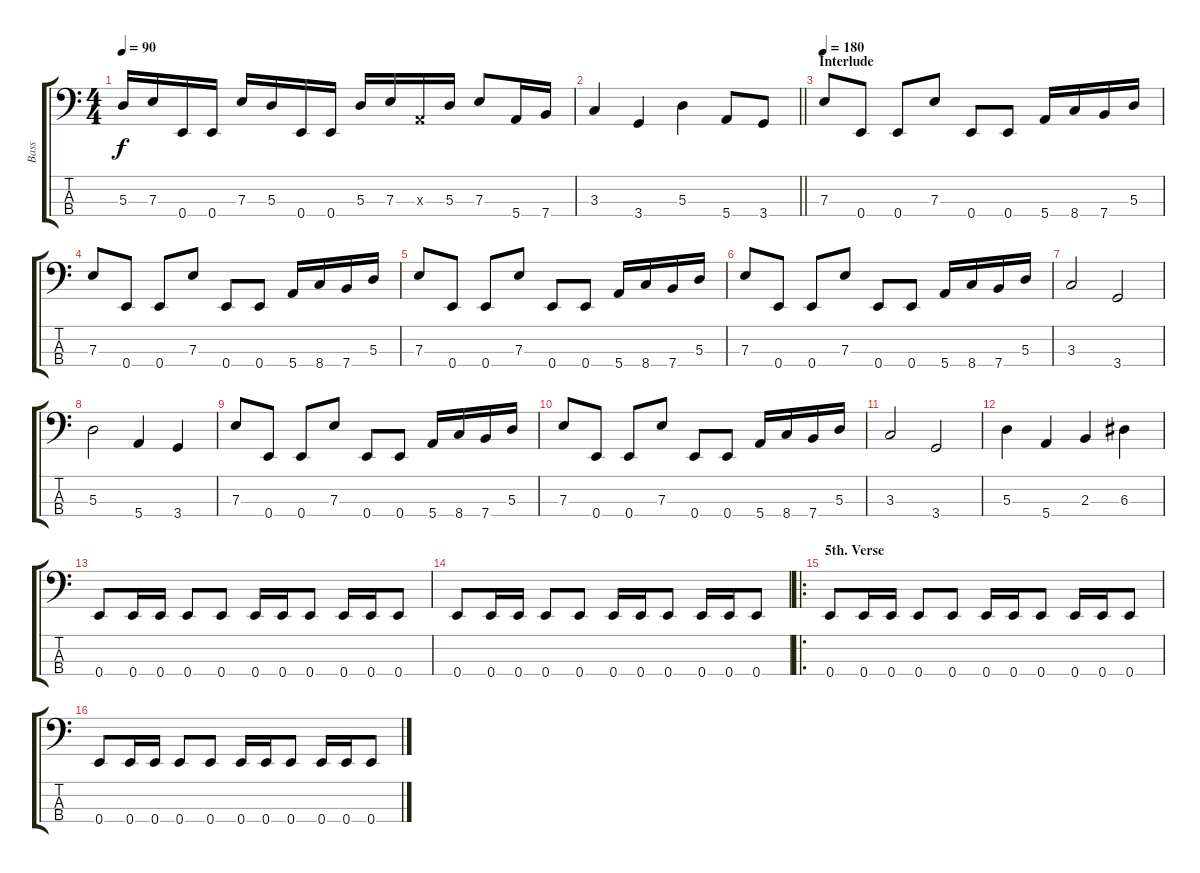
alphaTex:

\track ("Bass" "Bass") {instrument electricbasspick}
\staff {score tabs}
\tuning (G2 D2 A1 E1) {hide}
\ts (4 4)
\tempo 90
\clef f4
\ks c
5.3.16{dy f} 7.3.16 0.4.16 0.4.16 7.3.16 5.3.16 0.4.16 0.4.16 5.3.16 7.3.16 0.3{x}.16 5.3.16 7.3.8 5.4.16 7.4.16 |
\barLineRight lightlight
3.3.4 3.4.4 5.3.4 5.4.8 3.4.8 |
\section ("" "Interlude")
\tempo 180
7.3.8 0.4.8 0.4.8 7.3.8 0.4.8 0.4.8 5.4.16 8.4.16 7.4.16 5.3.16 |
7.3.8 0.4.8 0.4.8 7.3.8 0.4.8 0.4.8 5.4.16 8.4.16 7.4.16 5.3.16 |
7.3.8 0.4.8 0.4.8 7.3.8 0.4.8 0.4.8 5.4.16 8.4.16 7.4.16 5.3.16 |
7.3.8 0.4.8 0.4.8 7.3.8 0.4.8 0.4.8 5.4.16 8.4.16 7.4.16 5.3.16 |
3.3.2 3.4.2 |
5.3.2 5.4.4 3.4.4 |
7.3.8 0.4.8 0.4.8 7.3.8 0.4.8 0.4.8 5.4.16 8.4.16 7.4.16 5.3.16 |
7.3.8 0.4.8 0.4.8 7.3.8 0.4.8 0.4.8 5.4.16 8.4.16 7.4.16 5.3.16 |
3.3.2 3.4.2 |
5.3.4 5.4.4 2.3.4 6.3.4 |
0.4.8 0.4.16 0.4.16 0.4.8 0.4.8 0.4.16 0.4.16 0.4.8 0.4.16 0.4.16 0.4.8 |
0.4.8 0.4.16 0.4.16 0.4.8 0.4.8 0.4.16 0.4.16 0.4.8 0.4.16 0.4.16 0.4.8 |
\ro
\section ("" "5th. Verse")
0.4.8 0.4.16 0.4.16 0.4.8 0.4.8 0.4.16 0.4.16 0.4.8 0.4.16 0.4.16 0.4.8 |
0.4.8 0.4.16 0.4.16 0.4.8 0.4.8 0.4.16 0.4.16 0.4.8 0.4.16 0.4.16 0.4.8
